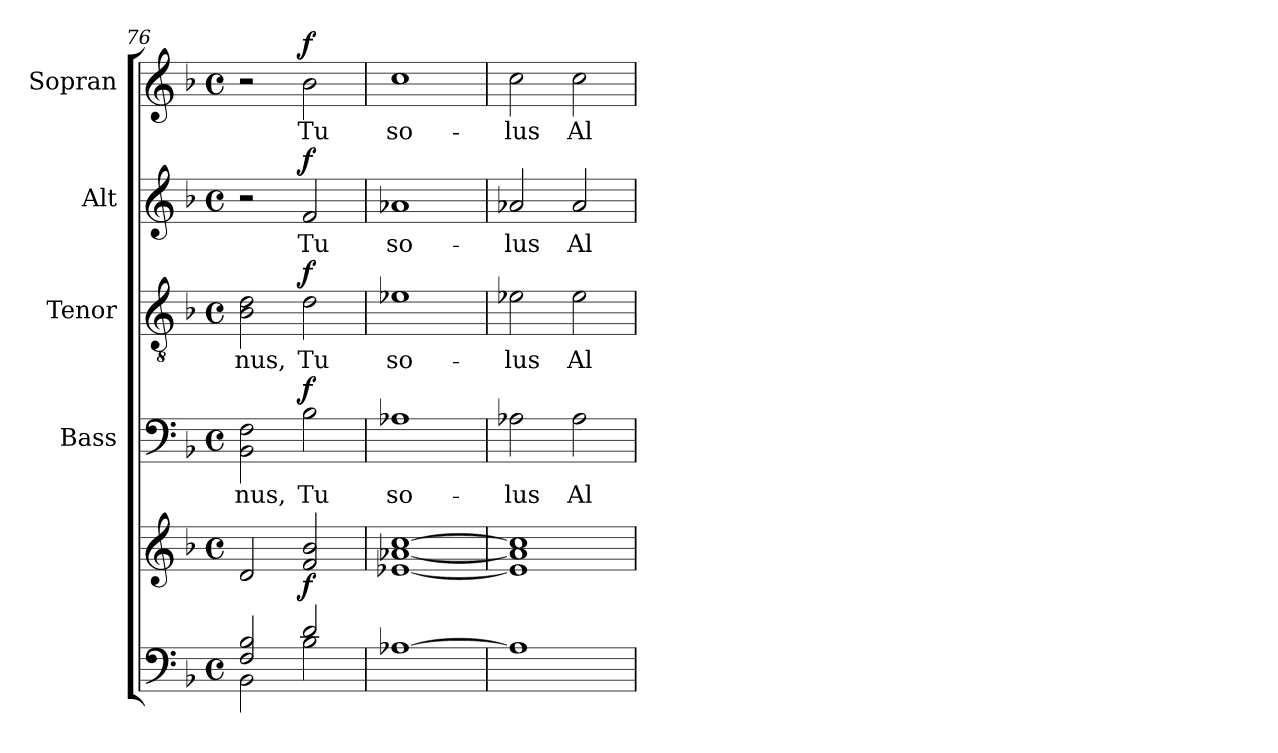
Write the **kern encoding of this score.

**kern	**kern	**dynam	**kern	**text	**dynam	**kern	**text	**dynam	**kern	**text	**dynam	**kern	**text	**dynam
*part5	*part5	*part5	*part4	*part4	*part4	*part3	*part3	*part3	*part2	*part2	*part2	*part1	*part1	*part1
*staff6	*staff5	*staff5/6	*staff4	*staff4	*staff4	*staff3	*staff3	*staff3	*staff2	*staff2	*staff2	*staff1	*staff1	*staff1
*	*	*	*I"Bass	*	*	*I"Tenor	*	*	*I"Alt	*	*	*I"Sopran	*	*
*	*	*	*I'B.	*	*	*I'T.	*	*	*I'A.	*	*	*I'S.	*	*
*clefF4	*clefG2	*	*clefF4	*	*	*clefGv2	*	*	*clefG2	*	*	*clefG2	*	*
*k[b-]	*k[b-]	*	*k[b-]	*	*	*k[b-]	*	*	*k[b-]	*	*	*k[b-]	*	*
*F:	*F:	*	*F:	*	*	*F:	*	*	*F:	*	*	*F:	*	*
*M4/4	*M4/4	*	*M4/4	*	*	*M4/4	*	*	*M4/4	*	*	*M4/4	*	*
*met(c)	*met(c)	*	*met(c)	*	*	*met(c)	*	*	*met(c)	*	*	*met(c)	*	*
=76	=76	=76	=76	=76	=76	=76	=76	=76	=76	=76	=76	=76	=76	=76
*^	*	*	*	*	*	*	*	*	*	*	*	*	*	*
!	!	!	!	!	!LO:LY:b	!	!	!LO:LY:b	!	!	!	!	!	!	!
2F/ 2B-/	2BB-\	2d/	.	2BB-\ 2F\	-nus,	.	2B-\ 2d\	-nus,	.	2r	.	.	2r	.	.
!	!	!	!LO:DY:b	!	!LO:LY:b	!LO:DY:a	!	!LO:LY:b	!LO:DY:a	!	!LO:LY:b	!LO:DY:a	!	!LO:LY:b	!LO:DY:a
2d/	2B-\	2f/ 2b-/	f	2B-\	Tu	f	2d\	Tu	f	2f/	Tu	f	2b-\	Tu	f
=77	=77	=77	=77	=77	=77	=77	=77	=77	=77	=77	=77	=77	=77	=77	=77
!	!	!	!	!	!LO:LY:b	!	!	!LO:LY:b	!	!	!LO:LY:b	!	!	!LO:LY:b	!
*v	*v	*	*	*	*	*	*	*	*	*	*	*	*	*	*
[1A-X	[1e-X [1a-X [1cc	.	1A-X	so-	.	1e-X	so-	.	1a-X	so-	.	1cc	so-	.
=78	=78	=78	=78	=78	=78	=78	=78	=78	=78	=78	=78	=78	=78	=78
!	!	!	!	!LO:LY:b	!	!	!LO:LY:b	!	!	!LO:LY:b	!	!	!LO:LY:b	!
1A-]	1e-] 1a-] 1cc]	.	2A-X\	-lus	.	2e-X\	-lus	.	2a-X/	-lus	.	2cc\	-lus	.
!	!	!	!	!LO:LY:b	!	!	!LO:LY:b	!	!	!LO:LY:b	!	!	!LO:LY:b	!
.	.	.	2A-\	Al-	.	2e-\	Al-	.	2a-/	Al-	.	2cc\	Al-	.
=	=	=	=	=	=	=	=	=	=	=	=	=	=	=
*-	*-	*-	*-	*-	*-	*-	*-	*-	*-	*-	*-	*-	*-	*-
